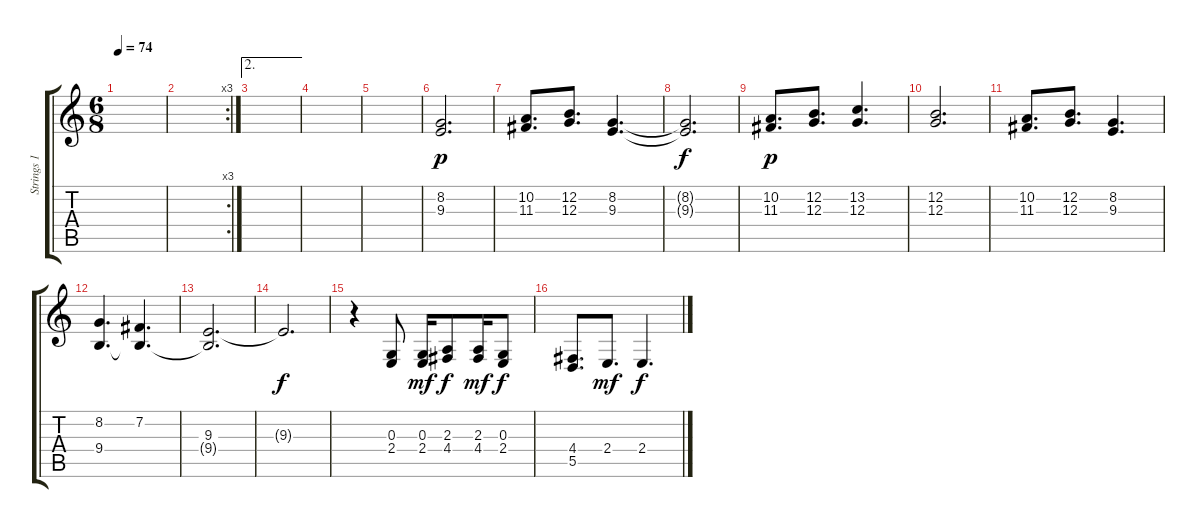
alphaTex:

\track ("Strings 1" "Strings 1") {instrument stringensemble2}
\staff {score tabs}
\tuning (E4 B3 G3 D3 A2 E2) {hide}
\ts (6 8)
\tempo 74
\clef g2
\ks c
|
\rc 3
|
\ae 2
|
|
|
(8.2 9.3).2{d dy p} |
(10.2 11.3).8{d} (12.2 12.3).8{d} (8.2 9.3).4{d} |
(8.2{t} 9.3{t}).2{d dy f} |
(10.2 11.3).8{d dy p} (12.2 12.3).8{d} (13.2 12.3).4{d} |
(12.2 12.3).2{d} |
(10.2 11.3).8{d} (12.2 12.3).8{d} (8.2 9.3).4{d} |
(8.2 9.4).4{d} (7.2 9.4{t}).4{d} |
(9.3 9.4{t}).2{d} |
9.3{t}.2{d dy f} |
r.4 (0.3 2.4).8 (0.3 2.4).16{dy mf} (2.3 4.4).8{dy f} (2.3 4.4).16{dy mf} (0.3 2.4).8{dy f} |
(4.4 5.5).8{d} 2.4.8{d dy mf} 2.4.4{d dy f}
